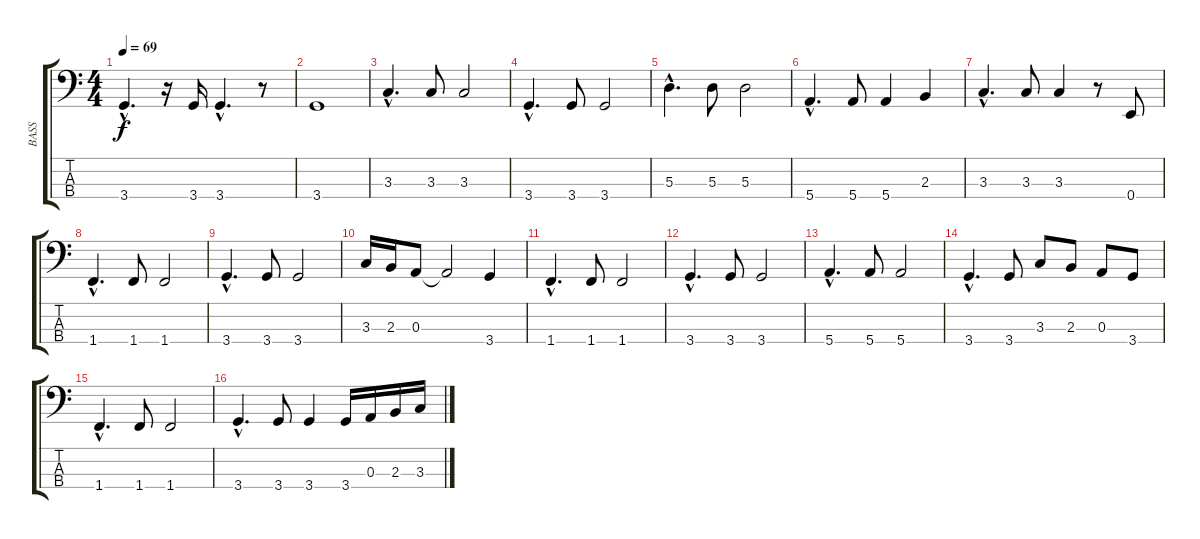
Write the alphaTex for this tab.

\track ("BASS" "BASS") {instrument electricbassfinger}
\staff {score tabs}
\tuning (G2 D2 A1 E1) {hide}
\ts (4 4)
\tempo 69
\clef f4
\ks c
3.4{hac}.4{d dy f} r.16 3.4.16 3.4{hac}.4{d} r.8 |
3.4.1 |
3.3{hac}.4{d} 3.3.8 3.3.2 |
3.4{hac}.4{d} 3.4.8 3.4.2 |
5.3{hac}.4{d} 5.3.8 5.3.2 |
5.4{hac}.4{d} 5.4.8 5.4.4 2.3.4 |
3.3{hac}.4{d} 3.3.8 3.3.4 r.8 0.4.8 |
1.4{hac}.4{d} 1.4.8 1.4.2 |
3.4{hac}.4{d} 3.4.8 3.4.2 |
3.3.16 2.3.16 0.3.8 0.3{t}.2 3.4.4 |
1.4{hac}.4{d} 1.4.8 1.4.2 |
3.4{hac}.4{d} 3.4.8 3.4.2 |
5.4{hac}.4{d} 5.4.8 5.4.2 |
3.4{hac}.4{d} 3.4.8 3.3.8 2.3.8 0.3.8 3.4.8 |
1.4{hac}.4{d} 1.4.8 1.4.2 |
3.4{hac}.4{d} 3.4.8 3.4.4 3.4.16 0.3.16 2.3.16 3.3.16
